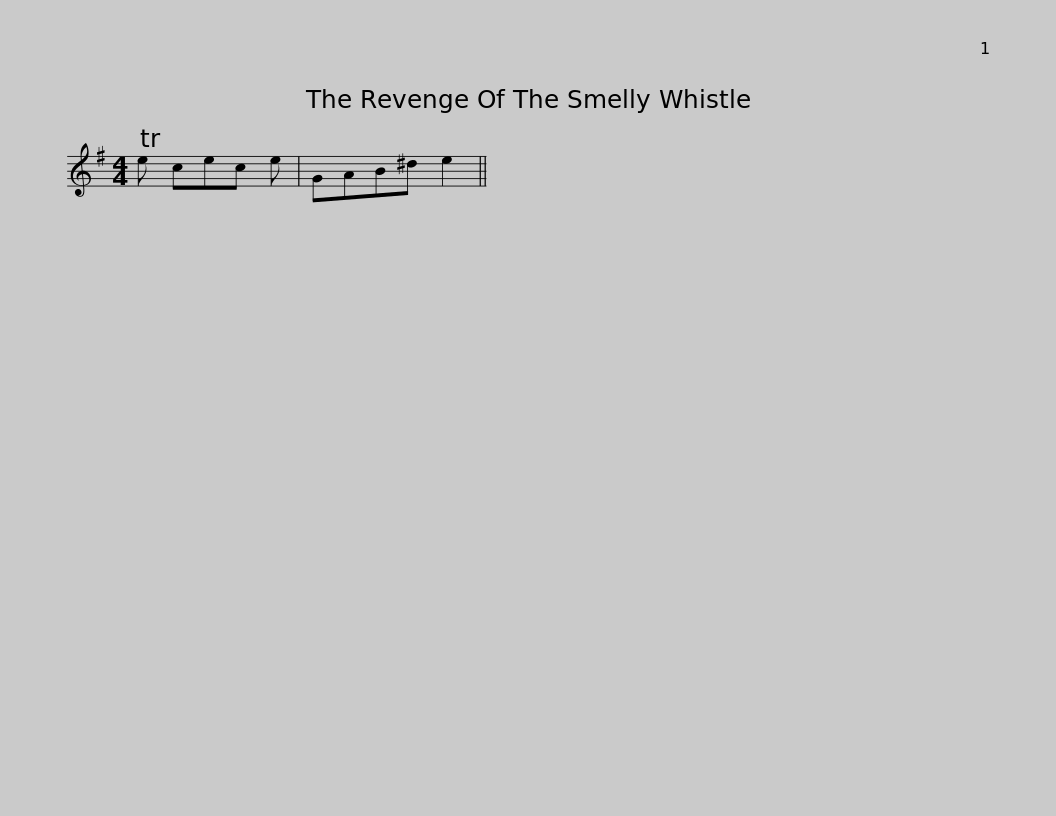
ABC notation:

X:1
L:1/8
M:4/4
I:linebreak $
K:Emin
V:1 treble
V:1
 Te cec e | GAB^d e2 || %2
